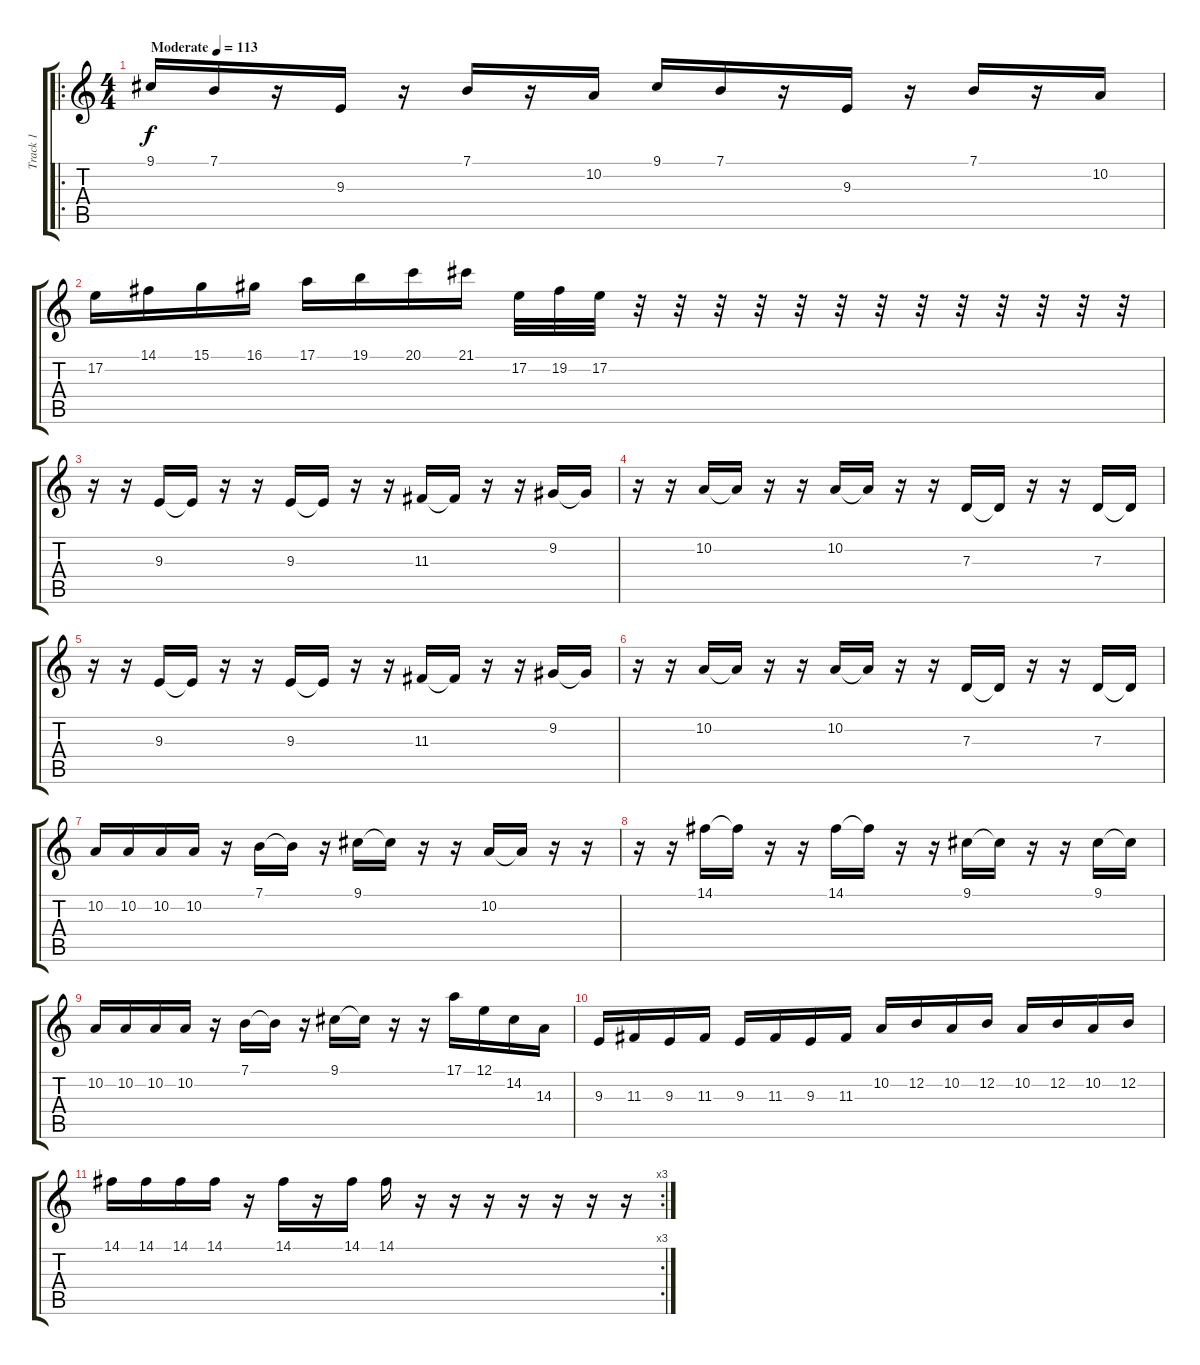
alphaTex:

\track ("Track 1" "Track 1") {instrument lead5charang}
\staff {score tabs}
\tuning (E4 B3 G3 D3 A2 E2) {hide}
\ro
\ts (4 4)
\tempo (113 "Moderate")
\clef g2
\ks c
9.1.16{dy f instrument lead5charang} 7.1.16 r.16 9.3.16 r.16 7.1.16 r.16 10.2.16 9.1.16 7.1.16 r.16 9.3.16 r.16 7.1.16 r.16 10.2.16 |
17.2.16 14.1.16 15.1.16 16.1.16 17.1.16 19.1.16 20.1.16 21.1.16 17.2.32 19.2.32 17.2.32 r.32 r.32 r.32 r.32 r.32 r.32 r.32 r.32 r.32 r.32 r.32 r.32 r.32 |
r.16 r.16 9.3.16 9.3{t}.16 r.16 r.16 9.3.16 9.3{t}.16 r.16 r.16 11.3.16 11.3{t}.16 r.16 r.16 9.2.16 9.2{t}.16 |
r.16 r.16 10.2.16 10.2{t}.16 r.16 r.16 10.2.16 10.2{t}.16 r.16 r.16 7.3.16 7.3{t}.16 r.16 r.16 7.3.16 7.3{t}.16 |
r.16 r.16 9.3.16 9.3{t}.16 r.16 r.16 9.3.16 9.3{t}.16 r.16 r.16 11.3.16 11.3{t}.16 r.16 r.16 9.2.16 9.2{t}.16 |
r.16 r.16 10.2.16 10.2{t}.16 r.16 r.16 10.2.16 10.2{t}.16 r.16 r.16 7.3.16 7.3{t}.16 r.16 r.16 7.3.16 7.3{t}.16 |
10.2.16 10.2.16 10.2.16 10.2.16 r.16 7.1.16 7.1{t}.16 r.16 9.1.16 9.1{t}.16 r.16 r.16 10.2.16 10.2{t}.16 r.16 r.16 |
r.16 r.16 14.1.16 14.1{t}.16 r.16 r.16 14.1.16 14.1{t}.16 r.16 r.16 9.1.16 9.1{t}.16 r.16 r.16 9.1.16 9.1{t}.16 |
10.2.16 10.2.16 10.2.16 10.2.16 r.16 7.1.16 7.1{t}.16 r.16 9.1.16 9.1{t}.16 r.16 r.16 17.1.16 12.1.16 14.2.16 14.3.16 |
9.3.16 11.3.16 9.3.16 11.3.16 9.3.16 11.3.16 9.3.16 11.3.16 10.2.16 12.2.16 10.2.16 12.2.16 10.2.16 12.2.16 10.2.16 12.2.16 |
\rc 3
14.1.16 14.1.16 14.1.16 14.1.16 r.16 14.1.16 r.16 14.1.16 14.1.16 r.16 r.16 r.16 r.16 r.16 r.16 r.16
